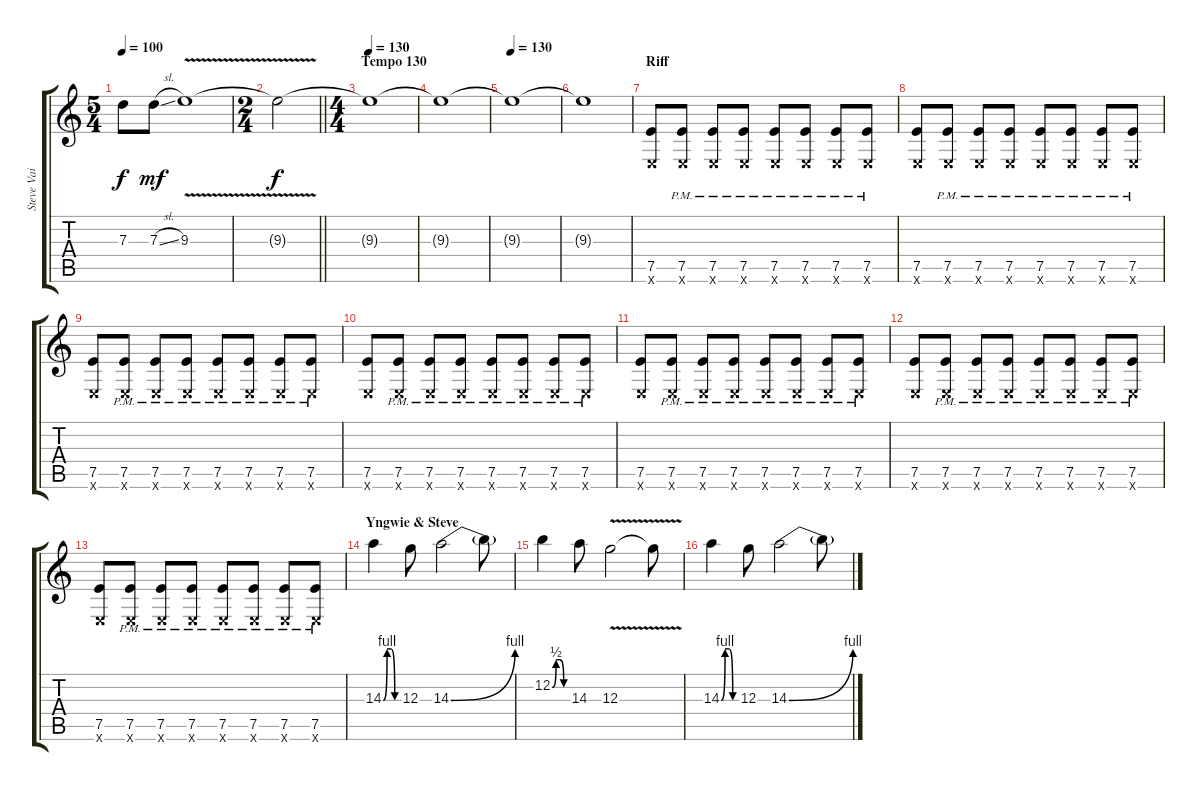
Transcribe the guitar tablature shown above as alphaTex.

\track ("Steve Vai" "Steve Vai") {instrument distortionguitar}
\staff {score tabs}
\tuning (E4 B3 G3 D3 A2 E2) {hide}
\ts (5 4)
\tempo 100
\clef g2
\ks c
7.3{t}.8{dy f} 7.3{sl}.8{dy mf} 9.3{v}.1 |
\ts (2 4)
\barLineRight lightlight
9.3{t}.2{dy f} |
\ts (4 4)
\section ("" "Tempo 130")
\tempo 130
9.3{t}.1 |
9.3{t}.1{volume 8} |
\tempo 130
9.3{t}.1 |
9.3{t}.1 |
\section ("" "Riff")
(7.5 0.6{x}).8{volume 14} (7.5{pm} 0.6{x}).8 (7.5{pm} 0.6{x}).8 (7.5{pm} 0.6{x}).8 (7.5{pm} 0.6{x}).8 (7.5{pm} 0.6{x}).8 (7.5{pm} 0.6{x}).8 (7.5{pm} 0.6{x}).8 |
(7.5 0.6{x}).8 (7.5{pm} 0.6{x}).8 (7.5{pm} 0.6{x}).8 (7.5{pm} 0.6{x}).8 (7.5{pm} 0.6{x}).8 (7.5{pm} 0.6{x}).8 (7.5{pm} 0.6{x}).8 (7.5{pm} 0.6{x}).8 |
(7.5 0.6{x}).8 (7.5{pm} 0.6{x}).8 (7.5{pm} 0.6{x}).8 (7.5{pm} 0.6{x}).8 (7.5{pm} 0.6{x}).8 (7.5{pm} 0.6{x}).8 (7.5{pm} 0.6{x}).8 (7.5{pm} 0.6{x}).8 |
(7.5 0.6{x}).8 (7.5{pm} 0.6{x}).8 (7.5{pm} 0.6{x}).8 (7.5{pm} 0.6{x}).8 (7.5{pm} 0.6{x}).8 (7.5{pm} 0.6{x}).8 (7.5{pm} 0.6{x}).8 (7.5{pm} 0.6{x}).8 |
(7.5 0.6{x}).8 (7.5{pm} 0.6{x}).8 (7.5{pm} 0.6{x}).8 (7.5{pm} 0.6{x}).8 (7.5{pm} 0.6{x}).8 (7.5{pm} 0.6{x}).8 (7.5{pm} 0.6{x}).8 (7.5{pm} 0.6{x}).8 |
(7.5 0.6{x}).8 (7.5{pm} 0.6{x}).8 (7.5{pm} 0.6{x}).8 (7.5{pm} 0.6{x}).8 (7.5{pm} 0.6{x}).8 (7.5{pm} 0.6{x}).8 (7.5{pm} 0.6{x}).8 (7.5{pm} 0.6{x}).8 |
(7.5 0.6{x}).8 (7.5{pm} 0.6{x}).8 (7.5{pm} 0.6{x}).8 (7.5{pm} 0.6{x}).8 (7.5{pm} 0.6{x}).8 (7.5{pm} 0.6{x}).8 (7.5{pm} 0.6{x}).8 (7.5{pm} 0.6{x}).8 |
\section ("" "Yngwie & Steve")
14.3{be (custom 0 0 15 4 30 4 45 0 60 0)}.4 12.3.8 14.3{be (bend 0 0 60 4)}.2 14.3{t}.8 |
12.2{be (custom 0 0 15 2 30 2 45 0 60 0)}.4 14.3.8 12.3{v}.2 12.3{t}.8 |
14.3{be (custom 0 0 15 4 30 4 45 0 60 0)}.4 12.3.8 14.3{be (bend 0 0 60 4)}.2 14.3{t}.8
